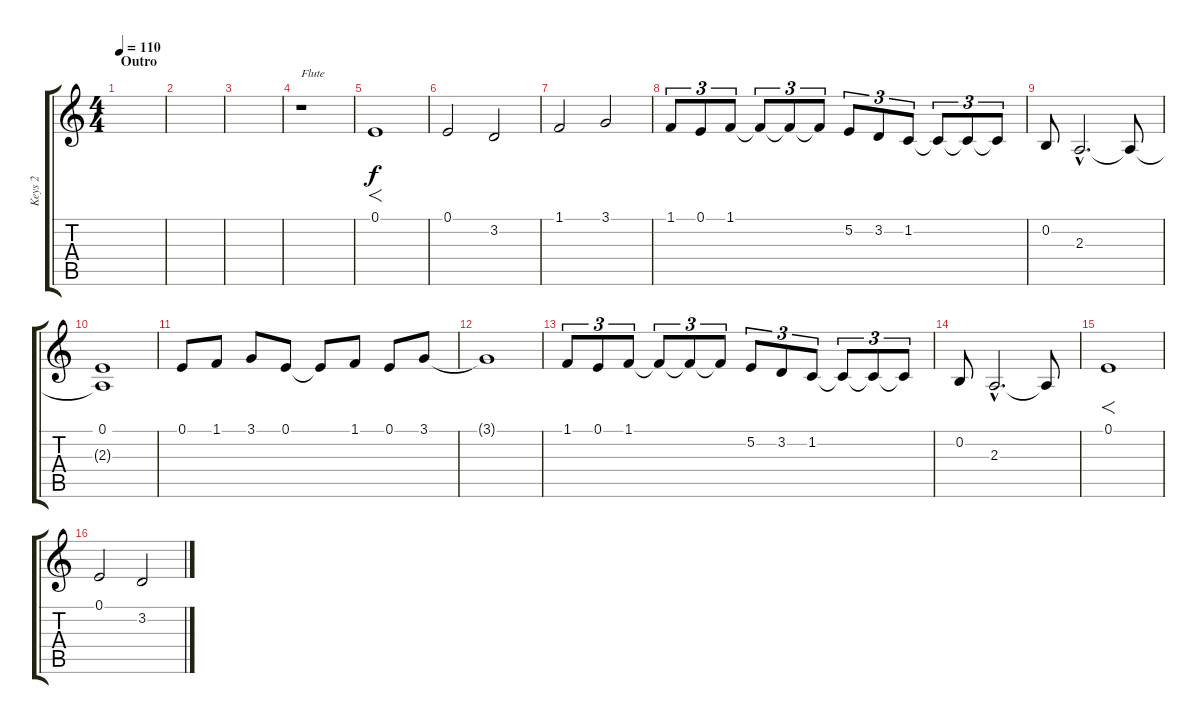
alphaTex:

\track ("Keys 2" "Keys 2") {instrument stringensemble1}
\staff {score tabs}
\tuning (E4 B3 G3 D3 A2 E2) {hide}
\ts (4 4)
\section ("" "Outro")
\tempo 110
\clef g2
\ks c
|
|
|
r.1{txt "Flute" volume 16 balance 0 instrument flute} |
0.1.1{f} |
0.1.2 3.2.2 |
1.1.2 3.1.2 |
1.1.8{tu (3 2)} 0.1.8{tu (3 2)} 1.1.8{tu (3 2)} 1.1{t}.8{tu (3 2)} 1.1{t}.8{tu (3 2)} 1.1{t}.8{tu (3 2)} 5.2.8{tu (3 2)} 3.2.8{tu (3 2)} 1.2.8{tu (3 2)} 1.2{t}.8{tu (3 2)} 1.2{t}.8{tu (3 2)} 1.2{t}.8{tu (3 2)} |
0.2.8 2.3{hac}.2{d} 2.3{t}.8 |
(0.1 2.3{t}).1 |
0.1.8 1.1.8 3.1.8 0.1.8 0.1{t}.8 1.1.8 0.1.8 3.1.8 |
3.1{t}.1 |
1.1.8{tu (3 2)} 0.1.8{tu (3 2)} 1.1.8{tu (3 2)} 1.1{t}.8{tu (3 2)} 1.1{t}.8{tu (3 2)} 1.1{t}.8{tu (3 2)} 5.2.8{tu (3 2)} 3.2.8{tu (3 2)} 1.2.8{tu (3 2)} 1.2{t}.8{tu (3 2)} 1.2{t}.8{tu (3 2)} 1.2{t}.8{tu (3 2)} |
0.2.8 2.3{hac}.2{d} 2.3{t}.8 |
0.1.1{f} |
0.1.2 3.2.2
